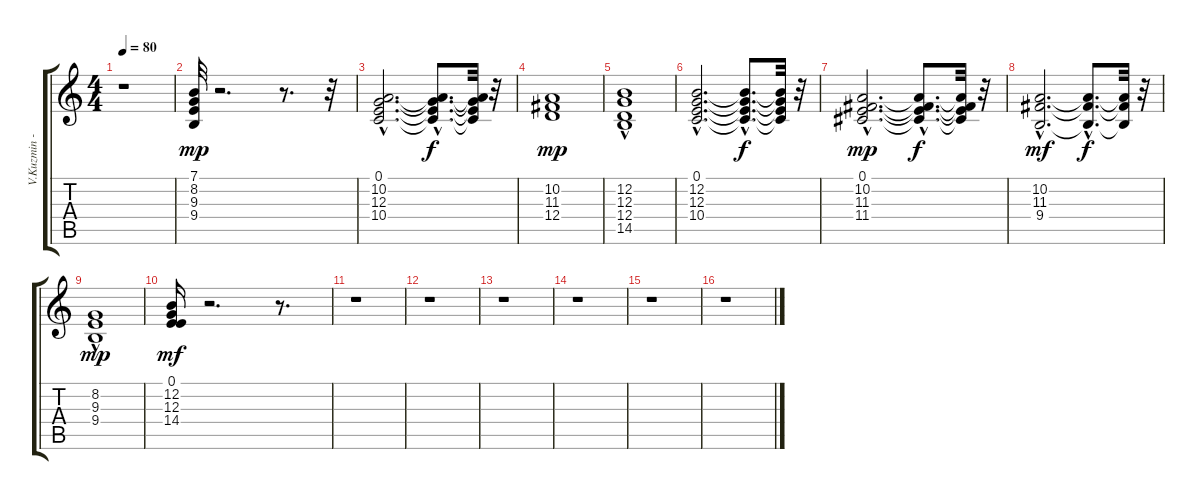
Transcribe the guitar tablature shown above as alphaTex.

\track ("V.Kuzmin - I'll Never Forget You" "V.Kuzmin -") {instrument synthstrings2}
\staff {score tabs}
\tuning (E4 B3 G3 D3 A2 E2) {hide}
\ts (4 4)
\tempo 80
\clef g2
\ks c
r.1{dy pp} |
(7.1 8.2 9.3 9.4).32{dy mp balance 8 instrument synthstrings2} r.2{d} r.8{d} r.32 |
(0.1{hac} 10.2{hac} 12.3{hac} 10.4{hac}).2{d} (0.1{hac t} 10.2{hac t} 12.3{hac t} 10.4{hac t}).8{d dy f} (0.1{t} 10.2{t} 12.3{t} 10.4{t}).32 r.32 |
(10.2 11.3 12.4).1{dy mp} |
(12.2{hac} 12.3 12.4 14.5).1 |
(0.1{hac} 12.2{hac} 12.3{hac} 10.4{hac}).2{d} (0.1{hac t} 12.2{hac t} 12.3{hac t} 10.4{hac t}).8{d dy f} (0.1{t} 12.2{t} 12.3{t} 10.4{t}).32 r.32 |
(0.1{hac} 10.2{hac} 11.3{hac} 11.4{hac}).2{d dy mp} (0.1{hac t} 10.2{hac t} 11.3{hac t} 11.4{hac t}).8{d dy f} (0.1{t} 10.2{t} 11.3{t} 11.4{t}).32 r.32 |
(10.2{hac} 11.3{hac} 9.4{hac}).2{d dy mf} (10.2{hac t} 11.3{hac t} 9.4{hac t}).8{d dy f} (10.2{t} 11.3{t} 9.4{t}).32 r.32 |
(8.2{hac} 9.3 9.4{hac}).1{dy mp} |
(0.1 12.2 12.3 14.4).16{dy mf instrument electricguitarclean} r.2{d} r.8{d} |
r.1 |
r.1 |
r.1 |
r.1 |
r.1 |
r.1
